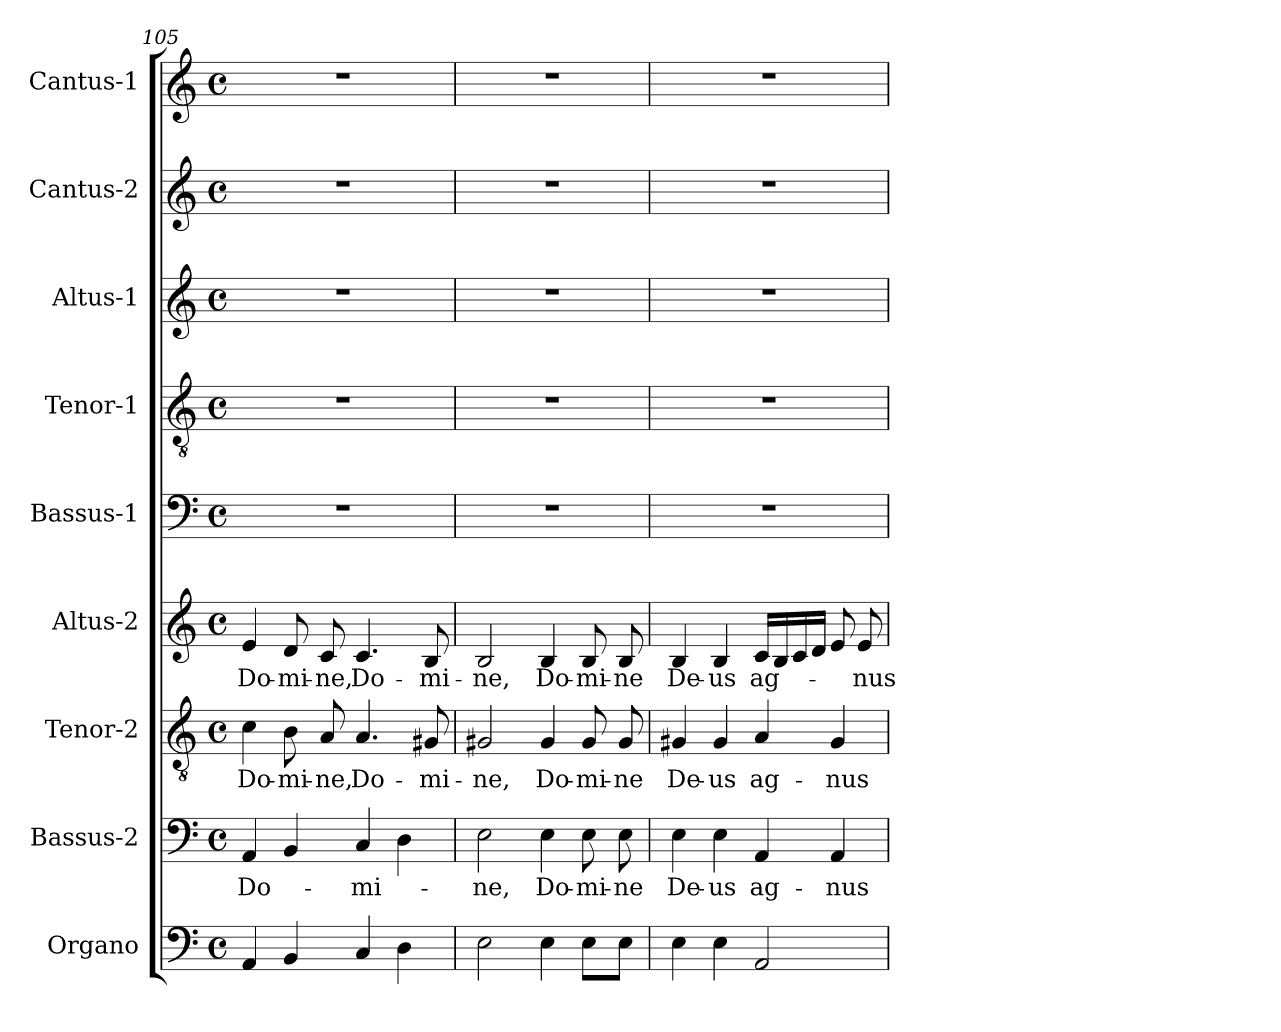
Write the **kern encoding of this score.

**kern	**kern	**text	**kern	**text	**kern	**text	**kern	**kern	**kern	**kern	**kern
*part9	*part8	*part8	*part7	*part7	*part6	*part6	*part5	*part4	*part3	*part2	*part1
*staff9	*staff8	*staff8	*staff7	*staff7	*staff6	*staff6	*staff5	*staff4	*staff3	*staff2	*staff1
*I"Organo	*I"Bassus-2	*	*I"Tenor-2	*	*I"Altus-2	*	*I"Bassus-1	*I"Tenor-1	*I"Altus-1	*I"Cantus-2	*I"Cantus-1
*I'Og	*I'B2	*	*	*	*I'A2	*	*I'B1	*I'T1	*I'A1	*I'C2	*I'C1
*clefF4	*clefF4	*	*clefGv2	*	*clefG2	*	*clefF4	*clefGv2	*clefG2	*clefG2	*clefG2
*k[]	*k[]	*	*k[]	*	*k[]	*	*k[]	*k[]	*k[]	*k[]	*k[]
*C:	*C:	*	*C:	*	*C:	*	*C:	*C:	*C:	*C:	*C:
*M4/4	*M4/4	*	*M4/4	*	*M4/4	*	*M4/4	*M4/4	*M4/4	*M4/4	*M4/4
*met(c)	*met(c)	*	*met(c)	*	*met(c)	*	*met(c)	*met(c)	*met(c)	*met(c)	*met(c)
=105	=105	=105	=105	=105	=105	=105	=105	=105	=105	=105	=105
!	!	!LO:LY:b	!	!	!	!	!	!	!	!	!
!	!	!	!	!LO:LY:b	!	!	!	!	!	!	!
!	!	!	!	!	!	!LO:LY:b	!	!	!	!	!
4AA/	4AA/	Do-	4c\	Do-	4e/	Do-	1r	1r	1r	1r	1r
!	!	!	!	!LO:LY:b	!	!	!	!	!	!	!
!	!	!	!	!	!	!LO:LY:b	!	!	!	!	!
4BB/	4BB/	.	8B\	-mi-	8d/	-mi-	.	.	.	.	.
!	!	!	!	!LO:LY:b	!	!	!	!	!	!	!
!	!	!	!	!	!	!LO:LY:b	!	!	!	!	!
.	.	.	8A/	-ne,	8c/	-ne,	.	.	.	.	.
!	!	!LO:LY:b	!	!	!	!	!	!	!	!	!
!	!	!	!	!LO:LY:b	!	!	!	!	!	!	!
!	!	!	!	!	!	!LO:LY:b	!	!	!	!	!
4C/	4C/	-mi-	4.A/	Do-	4.c/	Do-	.	.	.	.	.
4D\	4D\	.	.	.	.	.	.	.	.	.	.
!	!	!	!	!LO:LY:b	!	!	!	!	!	!	!
!	!	!	!	!	!	!LO:LY:b	!	!	!	!	!
.	.	.	8G#X/	-mi-	8B/	-mi-	.	.	.	.	.
!!LO:PB:g=z
=106	=106	=106	=106	=106	=106	=106	=106	=106	=106	=106	=106
!	!	!LO:LY:b	!	!	!	!	!	!	!	!	!
!	!	!	!	!LO:LY:b	!	!	!	!	!	!	!
!	!	!	!	!	!	!LO:LY:b	!	!	!	!	!
2E\	2E\	-ne,	2G#X/	-ne,	2B/	-ne,	1r	1r	1r	1r	1r
!	!	!LO:LY:b	!	!	!	!	!	!	!	!	!
!	!	!	!	!LO:LY:b	!	!	!	!	!	!	!
!	!	!	!	!	!	!LO:LY:b	!	!	!	!	!
4E\	4E\	Do-	4G#/	Do-	4B/	Do-	.	.	.	.	.
!	!	!LO:LY:b	!	!	!	!	!	!	!	!	!
!	!	!	!	!LO:LY:b	!	!	!	!	!	!	!
!	!	!	!	!	!	!LO:LY:b	!	!	!	!	!
8E\L	8E\	-mi-	8G#/	-mi-	8B/	-mi-	.	.	.	.	.
!	!	!LO:LY:b	!	!	!	!	!	!	!	!	!
!	!	!	!	!LO:LY:b	!	!	!	!	!	!	!
!	!	!	!	!	!	!LO:LY:b	!	!	!	!	!
8E\J	8E\	-ne	8G#/	-ne	8B/	-ne	.	.	.	.	.
=107	=107	=107	=107	=107	=107	=107	=107	=107	=107	=107	=107
!	!	!LO:LY:b	!	!	!	!	!	!	!	!	!
!	!	!	!	!LO:LY:b	!	!	!	!	!	!	!
!	!	!	!	!	!	!LO:LY:b	!	!	!	!	!
4E\	4E\	De-	4G#X/	De-	4B/	De-	1r	1r	1r	1r	1r
!	!	!LO:LY:b	!	!	!	!	!	!	!	!	!
!	!	!	!	!LO:LY:b	!	!	!	!	!	!	!
!	!	!	!	!	!	!LO:LY:b	!	!	!	!	!
4E\	4E\	-us	4G#/	-us	4B/	-us	.	.	.	.	.
!	!	!LO:LY:b	!	!	!	!	!	!	!	!	!
!	!	!	!	!LO:LY:b	!	!	!	!	!	!	!
!	!	!	!	!	!	!LO:LY:b	!	!	!	!	!
2AA/	4AA/	ag-	4A/	ag-	16c/LL	ag-	.	.	.	.	.
.	.	.	.	.	16B/	.	.	.	.	.	.
.	.	.	.	.	16c/	.	.	.	.	.	.
.	.	.	.	.	16d/JJ	.	.	.	.	.	.
!	!	!LO:LY:b	!	!	!	!	!	!	!	!	!
!	!	!	!	!LO:LY:b	!	!	!	!	!	!	!
.	4AA/	-nus	4G#/	-nus	8e/	.	.	.	.	.	.
!	!	!	!	!	!	!LO:LY:b	!	!	!	!	!
.	.	.	.	.	8e/	-nus	.	.	.	.	.
=	=	=	=	=	=	=	=	=	=	=	=
*-	*-	*-	*-	*-	*-	*-	*-	*-	*-	*-	*-
